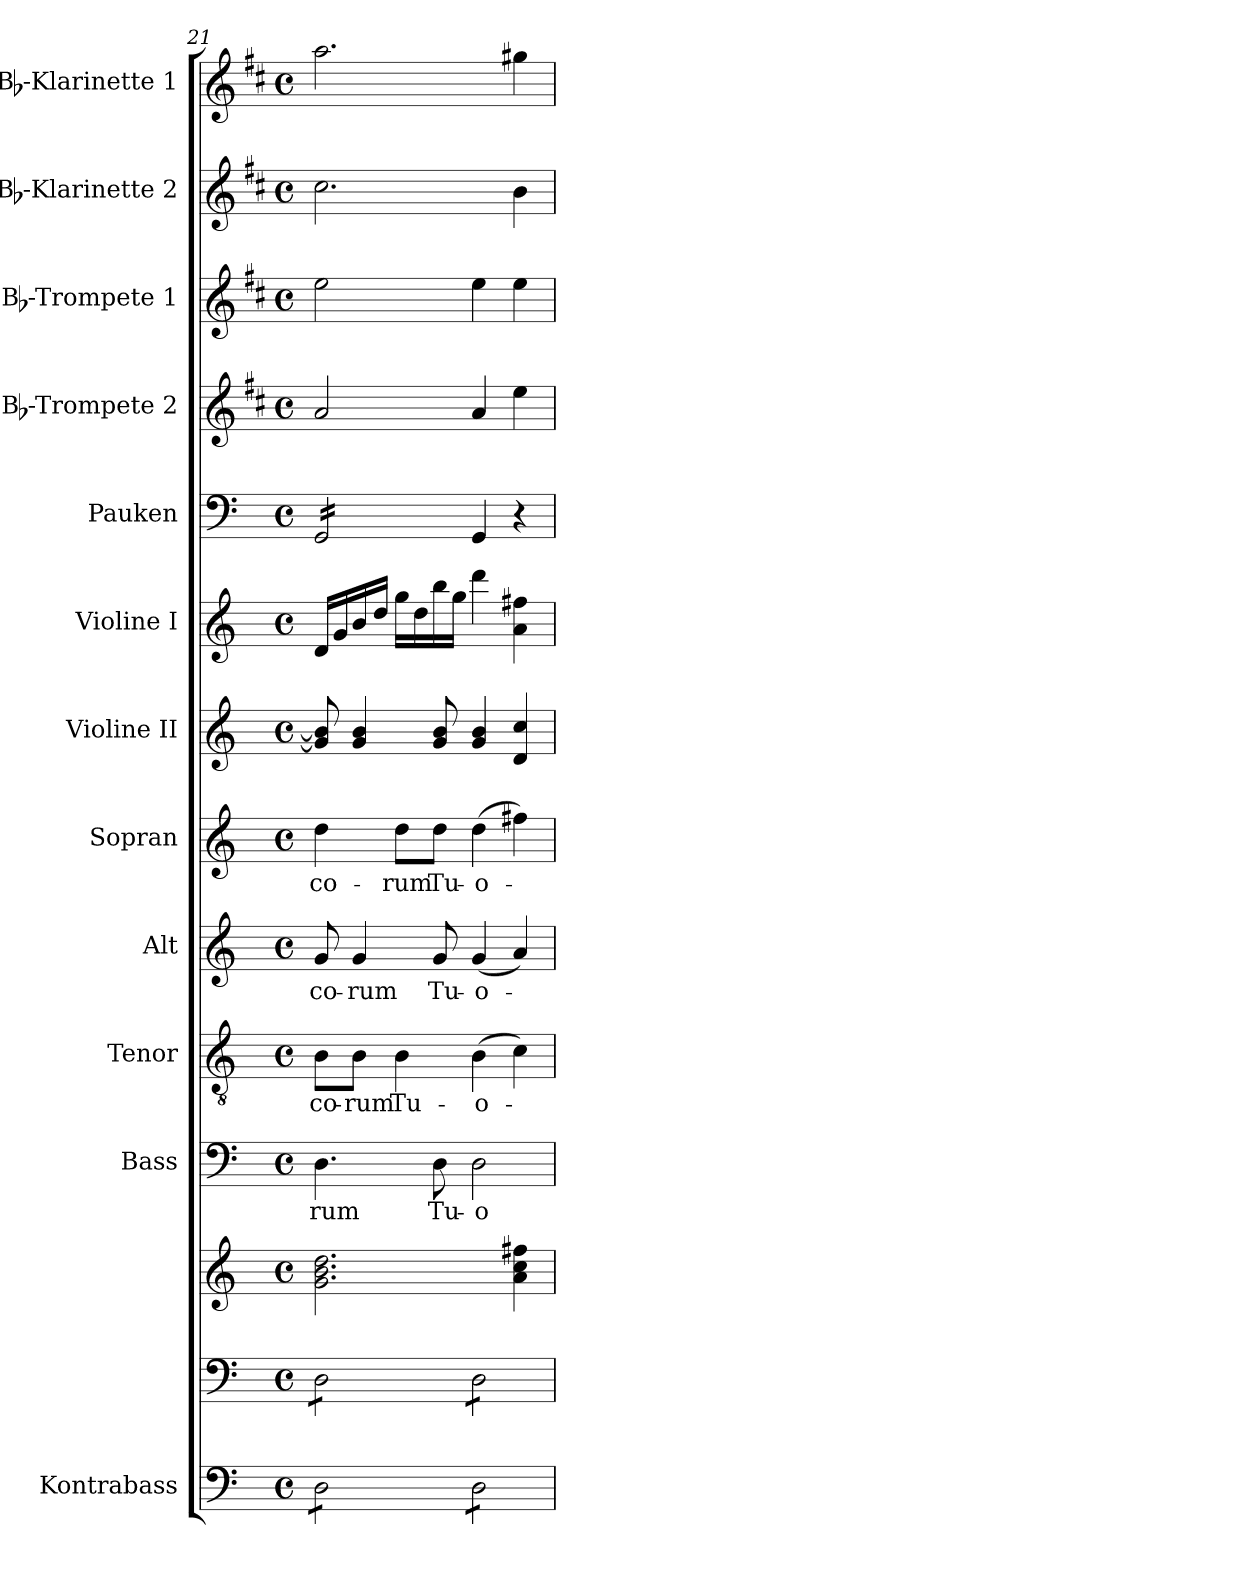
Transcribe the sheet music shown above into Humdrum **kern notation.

**kern	**kern	**kern	**kern	**text	**kern	**text	**kern	**text	**kern	**text	**kern	**kern	**kern	**kern	**kern	**kern	**kern
*part13	*part12	*part12	*part11	*part11	*part10	*part10	*part9	*part9	*part8	*part8	*part7	*part6	*part5	*part4	*part3	*part2	*part1
*staff14	*staff13	*staff12	*staff11	*staff11	*staff10	*staff10	*staff9	*staff9	*staff8	*staff8	*staff7	*staff6	*staff5	*staff4	*staff3	*staff2	*staff1
*I"Kontrabass	*	*	*I"Bass	*	*I"Tenor	*	*I"Alt	*	*I"Sopran	*	*I"Violine II	*I"Violine I	*I"Pauken	*I"Bb-Trompete 2	*I"Bb-Trompete 1	*I"Bb-Klarinette 2	*I"Bb-Klarinette 1
*I'Kb.	*	*	*I'B.	*	*I'T.	*	*I'A.	*	*I'S.	*	*I'Vl. II	*I'Vl. I	*I'Pk.	*I'Bb Trp. 2	*I'Bb Trp. 1	*I'Bb Kl. 2	*I'Bb Kl. 1
!!LO:PB:g=z
*clefF4	*clefF4	*clefG2	*clefF4	*	*clefGv2	*	*clefG2	*	*clefG2	*	*clefG2	*clefG2	*clefF4	*clefG2	*clefG2	*clefG2	*clefG2
*ITrd7c12	*	*	*	*	*	*	*	*	*	*	*	*	*	*ITrd1c2	*ITrd1c2	*ITrd1c2	*ITrd1c2
*k[]	*k[]	*k[]	*k[]	*	*k[]	*	*k[]	*	*k[]	*	*k[]	*k[]	*k[]	*k[]	*k[]	*k[]	*k[]
*C:	*C:	*C:	*C:	*	*C:	*	*C:	*	*C:	*	*C:	*C:	*C:	*C:	*C:	*C:	*C:
*M4/4	*M4/4	*M4/4	*M4/4	*	*M4/4	*	*M4/4	*	*M4/4	*	*M4/4	*M4/4	*M4/4	*M4/4	*M4/4	*M4/4	*M4/4
*met(c)	*met(c)	*met(c)	*met(c)	*	*met(c)	*	*met(c)	*	*met(c)	*	*met(c)	*met(c)	*met(c)	*met(c)	*met(c)	*met(c)	*met(c)
=21	=21	=21	=21	=21	=21	=21	=21	=21	=21	=21	=21	=21	=21	=21	=21	=21	=21
!	!	!	!	!LO:LY:b	!	!LO:LY:b	!	!LO:LY:b	!	!LO:LY:b	!	!	!	!	!	!	!
*tremolo	*	*	*	*	*	*	*	*	*	*	*	*	*	*	*	*	*
*	*tremolo	*	*	*	*	*	*	*	*	*	*	*	*	*	*	*	*
*	*	*	*	*	*	*	*	*	*	*	*	*	*tremolo	*	*	*	*
8DD\L	8D\L	2.g\ 2.b\ 2.dd\	4.D\	-rum	8B\L	-co-	8g/	-co-	4dd\	-co-	8g/] 8b/]	16d/LL	16GG/LL	2g/	2dd\	2.b\	2.gg\
.	.	.	.	.	.	.	.	.	.	.	.	16g/	16GG/	.	.	.	.
!	!	!	!	!	!	!LO:LY:b	!	!LO:LY:b	!	!	!	!	!	!	!	!	!
8DD\	8D\	.	.	.	8B\J	-rum	4g/	-rum	.	.	4g/ 4b/	16b/	16GG/	.	.	.	.
.	.	.	.	.	.	.	.	.	.	.	.	16dd/JJ	16GG/	.	.	.	.
!	!	!	!	!	!	!LO:LY:b	!	!	!	!LO:LY:b	!	!	!	!	!	!	!
8DD\	8D\	.	.	.	4B\	Tu-	.	.	8dd\L	-rum	.	16gg\LL	16GG/	.	.	.	.
.	.	.	.	.	.	.	.	.	.	.	.	16dd\	16GG/	.	.	.	.
!	!	!	!	!LO:LY:b	!	!	!	!LO:LY:b	!	!LO:LY:b	!	!	!	!	!	!	!
8DD\J	8D\J	.	8D\	Tu-	.	.	8g/	Tu-	8dd\J	Tu-	8g/ 8b/	16bb\	16GG/	.	.	.	.
.	.	.	.	.	.	.	.	.	.	.	.	16gg\JJ	16GG/JJ	.	.	.	.
*	*	*	*	*	*	*	*	*	*	*	*	*	*Xtremolo	*	*	*	*
!	!	!	!	!LO:LY:b	!	!LO:LY:b	!	!LO:LY:b	!	!LO:LY:b	!	!	!	!	!	!	!
8DD\L	8D\L	.	2D\	-o-	(>4B\	-o-	(<4g/	-o-	(>4dd\	-o-	4g/ 4b/	4ddd\	4GG/	4g/	4dd\	.	.
8DD\	8D\	.	.	.	.	.	.	.	.	.	.	.	.	.	.	.	.
8DD\	8D\	4a\ 4cc\ 4ff#X\	.	.	4c\)	.	4a/)	.	4ff#X\)	.	4d/ 4cc/	4a\ 4ff#X\	4r	4dd\	4dd\	4a\	4ff#X\
8DD\J	8D\J	.	.	.	.	.	.	.	.	.	.	.	.	.	.	.	.
*	*Xtremolo	*	*	*	*	*	*	*	*	*	*	*	*	*	*	*	*
*Xtremolo	*	*	*	*	*	*	*	*	*	*	*	*	*	*	*	*	*
=	=	=	=	=	=	=	=	=	=	=	=	=	=	=	=	=	=
*-	*-	*-	*-	*-	*-	*-	*-	*-	*-	*-	*-	*-	*-	*-	*-	*-	*-
